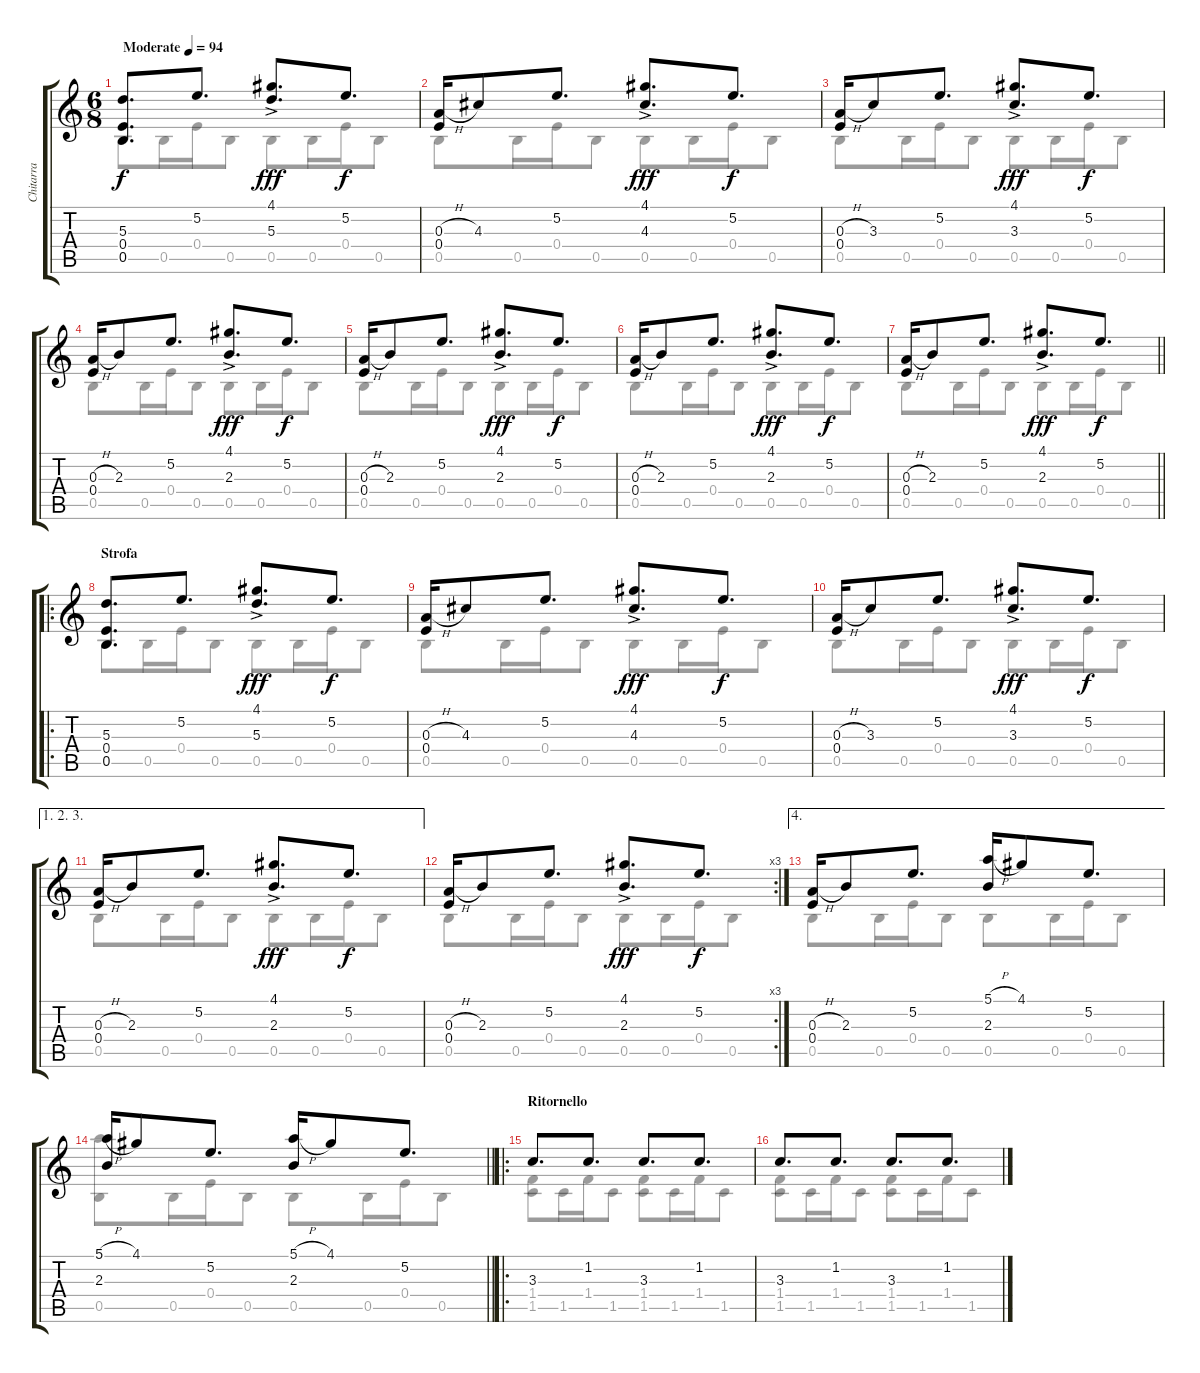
\track ("Chitarra" "Chitarra") {instrument electricguitarjazz}
\staff {score tabs}
\tuning (E4 B3 A3 E3 B2 E2) {hide}
\voice
\ts (6 8)
\tempo (94 "Moderate")
\clef g2
\ks c
(5.3 0.4 0.5).8{d dy f instrument electricguitarjazz} 5.2.8{d} (4.1 5.3{ac}).8{d dy fff} 5.2.8{d dy f} |
(0.3{h} 0.4).16 4.3.8 5.2.8{d} (4.1 4.3{ac}).8{d dy fff} 5.2.8{d dy f} |
(0.3{h} 0.4).16 3.3.8 5.2.8{d} (4.1 3.3{ac}).8{d dy fff} 5.2.8{d dy f} |
(0.3{h} 0.4).16 2.3.8 5.2.8{d} (4.1 2.3{ac}).8{d dy fff} 5.2.8{d dy f} |
(0.3{h} 0.4).16 2.3.8 5.2.8{d} (4.1 2.3{ac}).8{d dy fff} 5.2.8{d dy f} |
(0.3{h} 0.4).16 2.3.8 5.2.8{d} (4.1 2.3{ac}).8{d dy fff} 5.2.8{d dy f} |
\barLineRight lightlight
(0.3{h} 0.4).16 2.3.8 5.2.8{d} (4.1 2.3{ac}).8{d dy fff} 5.2.8{d dy f} |
\ro
\section ("" "Strofa ")
(5.3 0.4 0.5).8{d} 5.2.8{d} (4.1 5.3{ac}).8{d dy fff} 5.2.8{d dy f} |
(0.3{h} 0.4).16 4.3.8 5.2.8{d} (4.1 4.3{ac}).8{d dy fff} 5.2.8{d dy f} |
(0.3{h} 0.4).16 3.3.8 5.2.8{d} (4.1 3.3{ac}).8{d dy fff} 5.2.8{d dy f} |
\ae (1 2 3)
(0.3{h} 0.4).16 2.3.8 5.2.8{d} (4.1 2.3{ac}).8{d dy fff} 5.2.8{d dy f} |
\rc 3
(0.3{h} 0.4).16 2.3.8 5.2.8{d} (4.1 2.3{ac}).8{d dy fff} 5.2.8{d dy f} |
\ae 4
(0.3{h} 0.4).16 2.3.8 5.2.8{d} (5.1{h} 2.3).16 4.1.8 5.2.8{d} |
\barLineRight lightlight
(5.1{h} 2.3).16 4.1.8 5.2.8{d} (5.1{h} 2.3).16 4.1.8 5.2.8{d} |
\ro
\section ("" "Ritornello")
3.3.8{d} 1.2.8{d} 3.3.8{d} 1.2.8{d} |
3.3.8{d} 1.2.8{d} 3.3.8{d} 1.2.8{d}
\voice
\clef g2
\ottava regular
\simile none
\ks c
0.5.8{dy f} 0.5.16 0.4.16 0.5.8 0.5.8 0.5.16 0.4.16 0.5.8 |
0.5.8 0.5.16 0.4.16 0.5.8 0.5.8 0.5.16 0.4.16 0.5.8 |
0.5.8 0.5.16 0.4.16 0.5.8 0.5.8 0.5.16 0.4.16 0.5.8 |
0.5.8 0.5.16 0.4.16 0.5.8 0.5.8 0.5.16 0.4.16 0.5.8 |
0.5.8 0.5.16 0.4.16 0.5.8 0.5.8 0.5.16 0.4.16 0.5.8 |
0.5.8 0.5.16 0.4.16 0.5.8 0.5.8 0.5.16 0.4.16 0.5.8 |
\barLineRight lightlight
0.5.8 0.5.16 0.4.16 0.5.8 0.5.8 0.5.16 0.4.16 0.5.8 |
0.5.8 0.5.16 0.4.16 0.5.8 0.5.8 0.5.16 0.4.16 0.5.8 |
0.5.8 0.5.16 0.4.16 0.5.8 0.5.8 0.5.16 0.4.16 0.5.8 |
0.5.8 0.5.16 0.4.16 0.5.8 0.5.8 0.5.16 0.4.16 0.5.8 |
0.5.8 0.5.16 0.4.16 0.5.8 0.5.8 0.5.16 0.4.16 0.5.8 |
0.5.8 0.5.16 0.4.16 0.5.8 0.5.8 0.5.16 0.4.16 0.5.8 |
0.5.8 0.5.16 0.4.16 0.5.8 0.5.8 0.5.16 0.4.16 0.5.8 |
\barLineRight lightlight
(5.1 0.5).8 0.5.16 0.4.16 0.5.8 0.5.8 0.5.16 0.4.16 0.5.8 |
(1.4 1.5).8 1.5.16 1.4.16 1.5.8 (1.4 1.5).8 1.5.16 1.4.16 1.5.8 |
(1.4 1.5).8 1.5.16 1.4.16 1.5.8 (1.4 1.5).8 1.5.16 1.4.16 1.5.8
